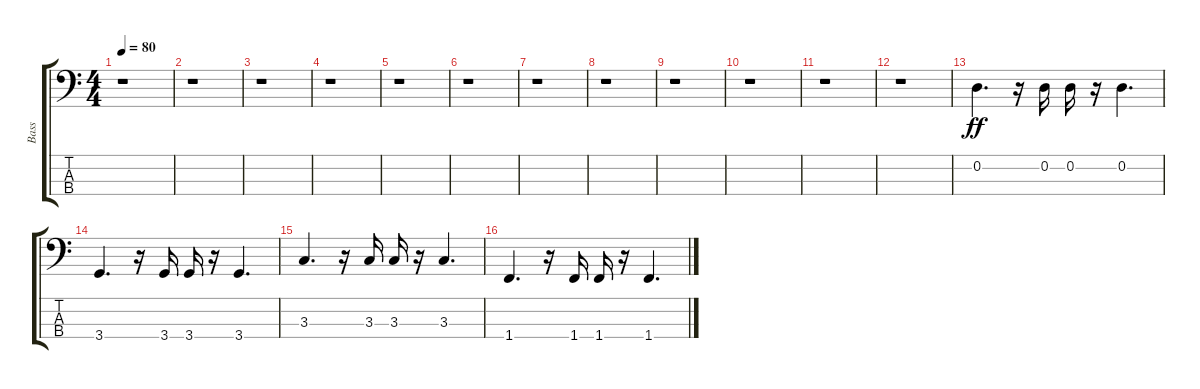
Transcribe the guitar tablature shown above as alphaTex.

\track ("Bass" "Bass") {instrument electricbassfinger}
\staff {score tabs}
\tuning (G2 D2 A1 E1) {hide}
\ts (4 4)
\tempo 80
\clef f4
\ks c
r.1{dy ff} |
r.1 |
r.1 |
r.1 |
r.1 |
r.1 |
r.1 |
r.1 |
r.1 |
r.1 |
r.1 |
r.1 |
0.2.4{d} r.16 0.2.16 0.2.16 r.16 0.2.4{d} |
3.4.4{d} r.16 3.4.16 3.4.16 r.16 3.4.4{d} |
3.3.4{d} r.16 3.3.16 3.3.16 r.16 3.3.4{d} |
1.4.4{d} r.16 1.4.16 1.4.16 r.16 1.4.4{d}
